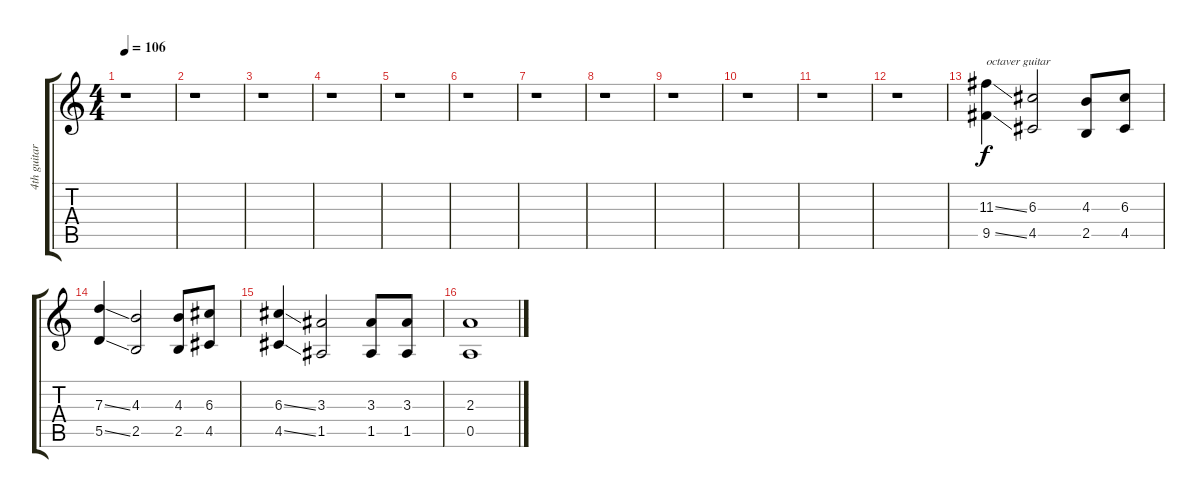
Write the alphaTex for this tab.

\track ("4th guitar" "4th guitar") {instrument distortionguitar}
\staff {score tabs}
\tuning (E4 B3 G3 D3 A2 E2) {hide}
\ts (4 4)
\tempo 106
\clef g2
\ks c
r.1{dy f} |
r.1 |
r.1 |
r.1 |
r.1 |
r.1 |
r.1 |
r.1 |
r.1 |
r.1 |
r.1 |
r.1 |
(11.3{ss} 9.5{ss}).4{txt "octaver guitar"} (6.3 4.5).2 (4.3 2.5).8 (6.3 4.5).8 |
(7.3{ss} 5.5{ss}).4 (4.3 2.5).2 (4.3 2.5).8 (6.3 4.5).8 |
(6.3{ss} 4.5{ss}).4 (3.3 1.5).2 (3.3 1.5).8 (3.3 1.5).8 |
(2.3 0.5).1
